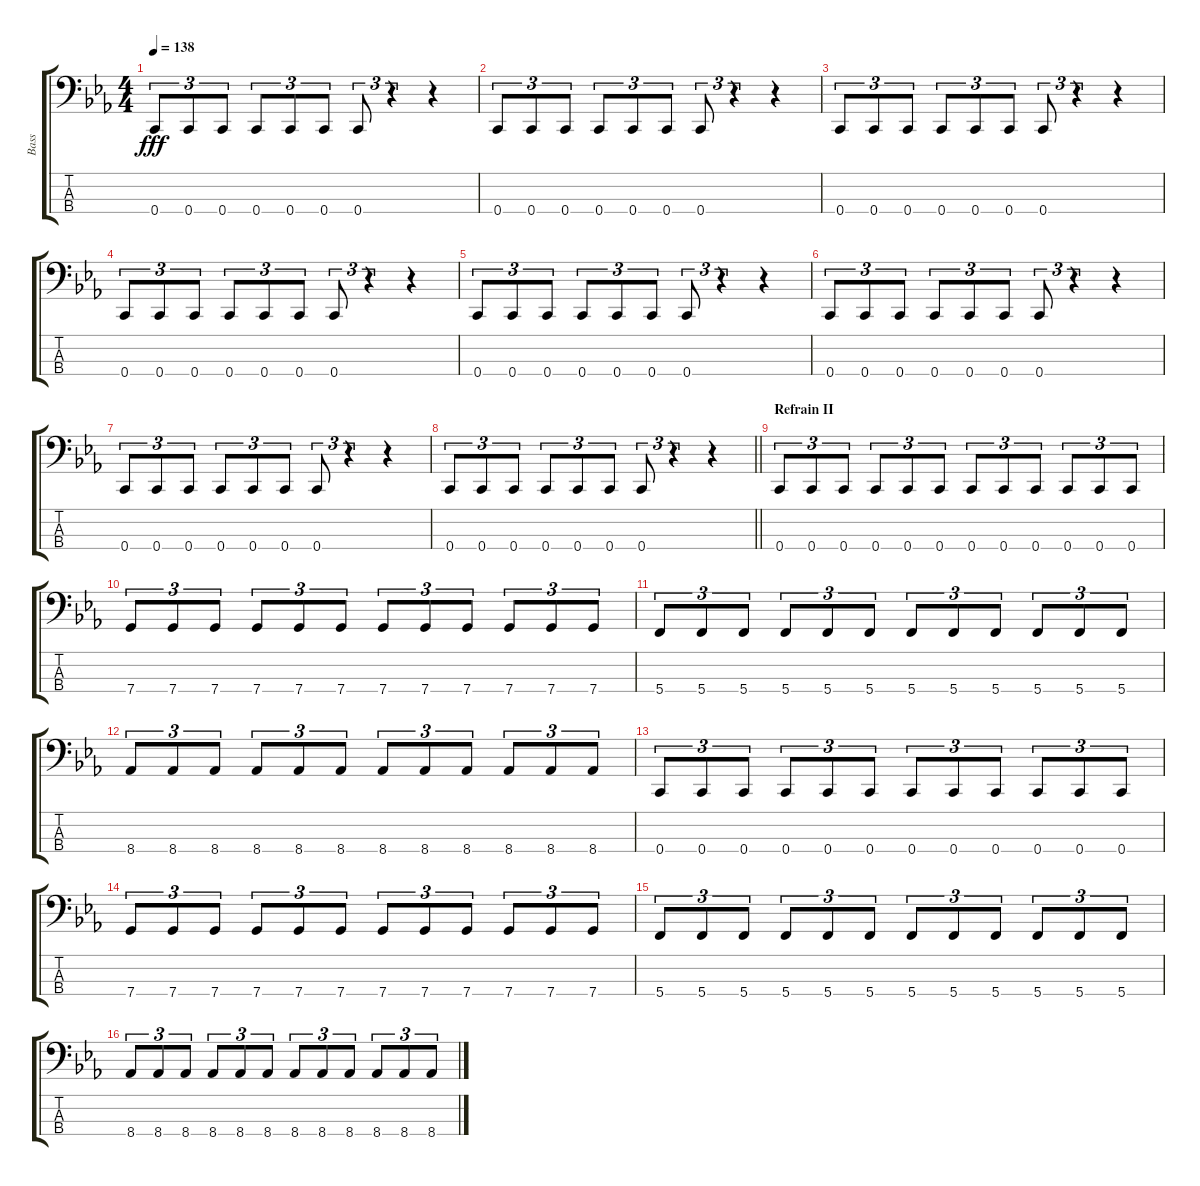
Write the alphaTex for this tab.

\track ("Bass" "Bass") {instrument electricbassfinger}
\staff {score tabs}
\tuning (F2 C2 G1 C1) {hide}
\ts (4 4)
\tempo 138
\clef f4
\ks eb
0.4.8{tu (3 2) dy fff} 0.4.8{tu (3 2)} 0.4.8{tu (3 2)} 0.4.8{tu (3 2)} 0.4.8{tu (3 2)} 0.4.8{tu (3 2)} 0.4.8{tu (3 2)} r.4{tu (3 2)} r.4 |
0.4.8{tu (3 2)} 0.4.8{tu (3 2)} 0.4.8{tu (3 2)} 0.4.8{tu (3 2)} 0.4.8{tu (3 2)} 0.4.8{tu (3 2)} 0.4.8{tu (3 2)} r.4{tu (3 2)} r.4 |
0.4.8{tu (3 2)} 0.4.8{tu (3 2)} 0.4.8{tu (3 2)} 0.4.8{tu (3 2)} 0.4.8{tu (3 2)} 0.4.8{tu (3 2)} 0.4.8{tu (3 2)} r.4{tu (3 2)} r.4 |
0.4.8{tu (3 2)} 0.4.8{tu (3 2)} 0.4.8{tu (3 2)} 0.4.8{tu (3 2)} 0.4.8{tu (3 2)} 0.4.8{tu (3 2)} 0.4.8{tu (3 2)} r.4{tu (3 2)} r.4 |
0.4.8{tu (3 2)} 0.4.8{tu (3 2)} 0.4.8{tu (3 2)} 0.4.8{tu (3 2)} 0.4.8{tu (3 2)} 0.4.8{tu (3 2)} 0.4.8{tu (3 2)} r.4{tu (3 2)} r.4 |
0.4.8{tu (3 2)} 0.4.8{tu (3 2)} 0.4.8{tu (3 2)} 0.4.8{tu (3 2)} 0.4.8{tu (3 2)} 0.4.8{tu (3 2)} 0.4.8{tu (3 2)} r.4{tu (3 2)} r.4 |
0.4.8{tu (3 2)} 0.4.8{tu (3 2)} 0.4.8{tu (3 2)} 0.4.8{tu (3 2)} 0.4.8{tu (3 2)} 0.4.8{tu (3 2)} 0.4.8{tu (3 2)} r.4{tu (3 2)} r.4 |
\barLineRight lightlight
0.4.8{tu (3 2)} 0.4.8{tu (3 2)} 0.4.8{tu (3 2)} 0.4.8{tu (3 2)} 0.4.8{tu (3 2)} 0.4.8{tu (3 2)} 0.4.8{tu (3 2)} r.4{tu (3 2)} r.4 |
\section ("" "Refrain II")
0.4.8{tu (3 2)} 0.4.8{tu (3 2)} 0.4.8{tu (3 2)} 0.4.8{tu (3 2)} 0.4.8{tu (3 2)} 0.4.8{tu (3 2)} 0.4.8{tu (3 2)} 0.4.8{tu (3 2)} 0.4.8{tu (3 2)} 0.4.8{tu (3 2)} 0.4.8{tu (3 2)} 0.4.8{tu (3 2)} |
7.4.8{tu (3 2)} 7.4.8{tu (3 2)} 7.4.8{tu (3 2)} 7.4.8{tu (3 2)} 7.4.8{tu (3 2)} 7.4.8{tu (3 2)} 7.4.8{tu (3 2)} 7.4.8{tu (3 2)} 7.4.8{tu (3 2)} 7.4.8{tu (3 2)} 7.4.8{tu (3 2)} 7.4.8{tu (3 2)} |
5.4.8{tu (3 2)} 5.4.8{tu (3 2)} 5.4.8{tu (3 2)} 5.4.8{tu (3 2)} 5.4.8{tu (3 2)} 5.4.8{tu (3 2)} 5.4.8{tu (3 2)} 5.4.8{tu (3 2)} 5.4.8{tu (3 2)} 5.4.8{tu (3 2)} 5.4.8{tu (3 2)} 5.4.8{tu (3 2)} |
8.4.8{tu (3 2)} 8.4.8{tu (3 2)} 8.4.8{tu (3 2)} 8.4.8{tu (3 2)} 8.4.8{tu (3 2)} 8.4.8{tu (3 2)} 8.4.8{tu (3 2)} 8.4.8{tu (3 2)} 8.4.8{tu (3 2)} 8.4.8{tu (3 2)} 8.4.8{tu (3 2)} 8.4.8{tu (3 2)} |
0.4.8{tu (3 2)} 0.4.8{tu (3 2)} 0.4.8{tu (3 2)} 0.4.8{tu (3 2)} 0.4.8{tu (3 2)} 0.4.8{tu (3 2)} 0.4.8{tu (3 2)} 0.4.8{tu (3 2)} 0.4.8{tu (3 2)} 0.4.8{tu (3 2)} 0.4.8{tu (3 2)} 0.4.8{tu (3 2)} |
7.4.8{tu (3 2)} 7.4.8{tu (3 2)} 7.4.8{tu (3 2)} 7.4.8{tu (3 2)} 7.4.8{tu (3 2)} 7.4.8{tu (3 2)} 7.4.8{tu (3 2)} 7.4.8{tu (3 2)} 7.4.8{tu (3 2)} 7.4.8{tu (3 2)} 7.4.8{tu (3 2)} 7.4.8{tu (3 2)} |
5.4.8{tu (3 2)} 5.4.8{tu (3 2)} 5.4.8{tu (3 2)} 5.4.8{tu (3 2)} 5.4.8{tu (3 2)} 5.4.8{tu (3 2)} 5.4.8{tu (3 2)} 5.4.8{tu (3 2)} 5.4.8{tu (3 2)} 5.4.8{tu (3 2)} 5.4.8{tu (3 2)} 5.4.8{tu (3 2)} |
8.4.8{tu (3 2)} 8.4.8{tu (3 2)} 8.4.8{tu (3 2)} 8.4.8{tu (3 2)} 8.4.8{tu (3 2)} 8.4.8{tu (3 2)} 8.4.8{tu (3 2)} 8.4.8{tu (3 2)} 8.4.8{tu (3 2)} 8.4.8{tu (3 2)} 8.4.8{tu (3 2)} 8.4.8{tu (3 2)}
